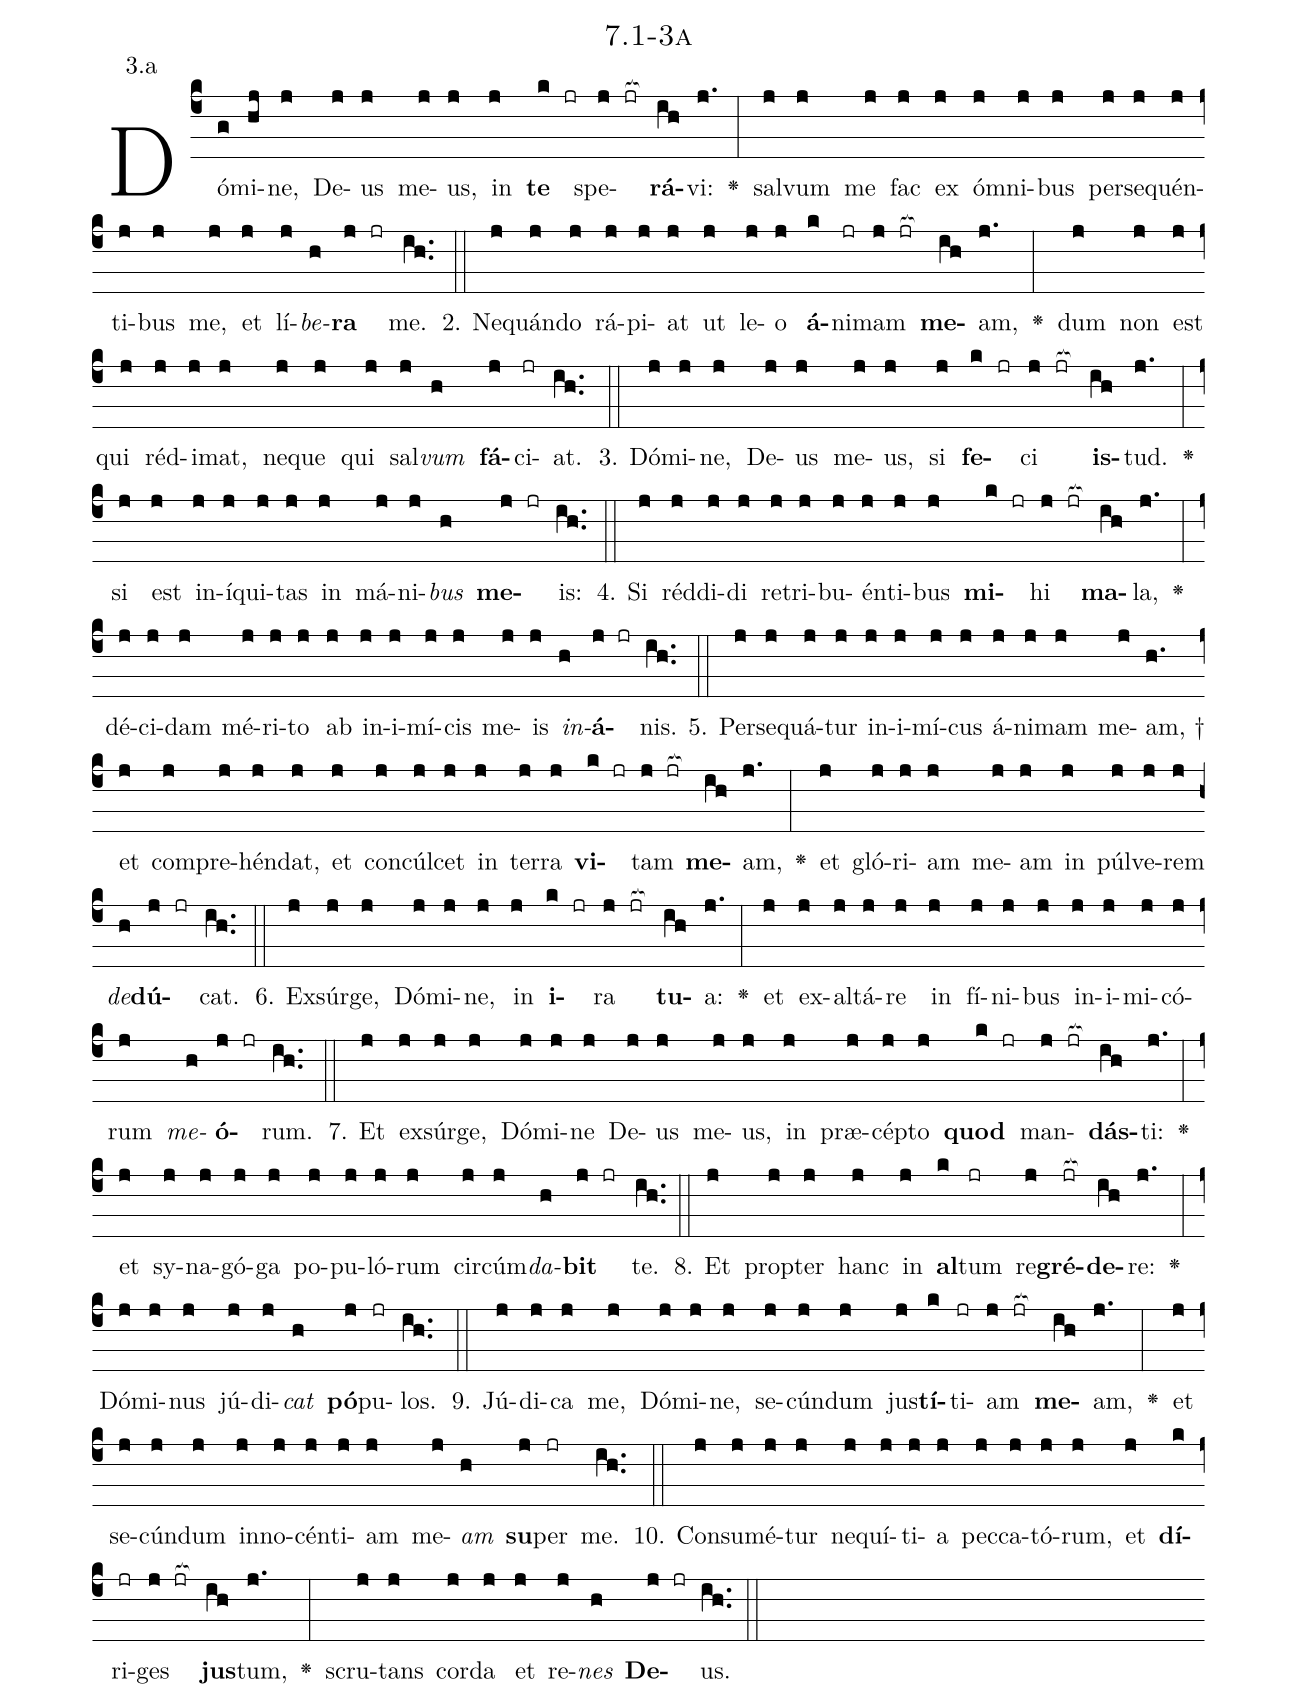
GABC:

name: 7.1-3a;
annotation: 3.a;
%%
(c4)Dó(g)mi(hj)ne,(j) De(j)us(j) me(j)us,(j) in(j) <b>te</b>(k jr) spe(j jr[ocb:1{])<b>rá</b>(ih[ocb:0}])vi:(j.) <v>\greheightstar</v>(:) sal(j)vum(j) me(j) fac(j) ex(j) óm(j)ni(j)bus(j) per(j)se(j)quén(j)ti(j)bus(j) me,(j) et(j) lí(j)<i>be</i>(h)<b>ra</b>(j jr) me.(ih..) (::)
2. Ne(j)quán(j)do(j) rá(j)pi(j)at(j) ut(j) le(j)o(j) <b>á</b>(k)ni(jr)mam(j jr[ocb:1{]) <b>me</b>(ih[ocb:0}])am,(j.) <v>\greheightstar</v>(:) dum(j) non(j) est(j) qui(j) réd(j)i(j)mat,(j) ne(j)que(j) qui(j) sal(j)<i>vum</i>(h) <b>fá</b>(j)ci(jr)at.(ih..) (::)
3. Dó(j)mi(j)ne,(j) De(j)us(j) me(j)us,(j) si(j) <b>fe</b>(k jr)ci(j jr[ocb:1{]) <b>is</b>(ih[ocb:0}])tud.(j.) <v>\greheightstar</v>(:) si(j) est(j) in(j)í(j)qui(j)tas(j) in(j) má(j)ni(j)<i>bus</i>(h) <b>me</b>(j jr)is:(ih..) (::)
4. Si(j) réd(j)di(j)di(j) re(j)tri(j)bu(j)én(j)ti(j)bus(j) <b>mi</b>(k jr)hi(j jr[ocb:1{]) <b>ma</b>(ih[ocb:0}])la,(j.) <v>\greheightstar</v>(:) dé(j)ci(j)dam(j) mé(j)ri(j)to(j) ab(j) in(j)i(j)mí(j)cis(j) me(j)is(j) <i>in</i>(h)<b>á</b>(j jr)nis.(ih..) (::)
5. Per(j)se(j)quá(j)tur(j) in(j)i(j)mí(j)cus(j) á(j)ni(j)mam(j) me(j)am, †(h.) et(j) com(j)pre(j)hén(j)dat,(j) et(j) con(j)cúl(j)cet(j) in(j) ter(j)ra(j) <b>vi</b>(k jr)tam(j jr[ocb:1{]) <b>me</b>(ih[ocb:0}])am,(j.) <v>\greheightstar</v>(:) et(j) gló(j)ri(j)am(j) me(j)am(j) in(j) púl(j)ve(j)rem(j) <i>de</i>(h)<b>dú</b>(j jr)cat.(ih..) (::)
6. Ex(j)súr(j)ge,(j) Dó(j)mi(j)ne,(j) in(j) <b>i</b>(k jr)ra(j jr[ocb:1{]) <b>tu</b>(ih[ocb:0}])a:(j.) <v>\greheightstar</v>(:) et(j) ex(j)al(j)tá(j)re(j) in(j) fí(j)ni(j)bus(j) in(j)i(j)mi(j)có(j)rum(j) <i>me</i>(h)<b>ó</b>(j jr)rum.(ih..) (::)
7. Et(j) ex(j)súr(j)ge,(j) Dó(j)mi(j)ne(j) De(j)us(j) me(j)us,(j) in(j) præ(j)cép(j)to(j) <b>quod</b>(k jr) man(j jr[ocb:1{])<b>dás</b>(ih[ocb:0}])ti:(j.) <v>\greheightstar</v>(:) et(j) sy(j)na(j)gó(j)ga(j) po(j)pu(j)ló(j)rum(j) cir(j)cúm(j)<i>da</i>(h)<b>bit</b>(j jr) te.(ih..) (::)
8. Et(j) prop(j)ter(j) hanc(j) in(j) <b>al</b>(k)tum(jr) re(j)<b>gré</b>(jr[ocb:1{])<b>de</b>(ih[ocb:0}])re:(j.) <v>\greheightstar</v>(:) Dó(j)mi(j)nus(j) jú(j)di(j)<i>cat</i>(h) <b>pó</b>(j)pu(jr)los.(ih..) (::)
9. Jú(j)di(j)ca(j) me,(j) Dó(j)mi(j)ne,(j) se(j)cún(j)dum(j) jus(j)<b>tí</b>(k)ti(jr)am(j jr[ocb:1{]) <b>me</b>(ih[ocb:0}])am,(j.) <v>\greheightstar</v>(:) et(j) se(j)cún(j)dum(j) in(j)no(j)cén(j)ti(j)am(j) me(j)<i>am</i>(h) <b>su</b>(j)per(jr) me.(ih..) (::)
10. Con(j)su(j)mé(j)tur(j) ne(j)quí(j)ti(j)a(j) pec(j)ca(j)tó(j)rum,(j) et(j) <b>dí</b>(k)ri(jr)ges(j jr[ocb:1{]) <b>jus</b>(ih[ocb:0}])tum,(j.) <v>\greheightstar</v>(:) scru(j)tans(j) cor(j)da(j) et(j) re(j)<i>nes</i>(h) <b>De</b>(j jr)us.(ih..) (::)
